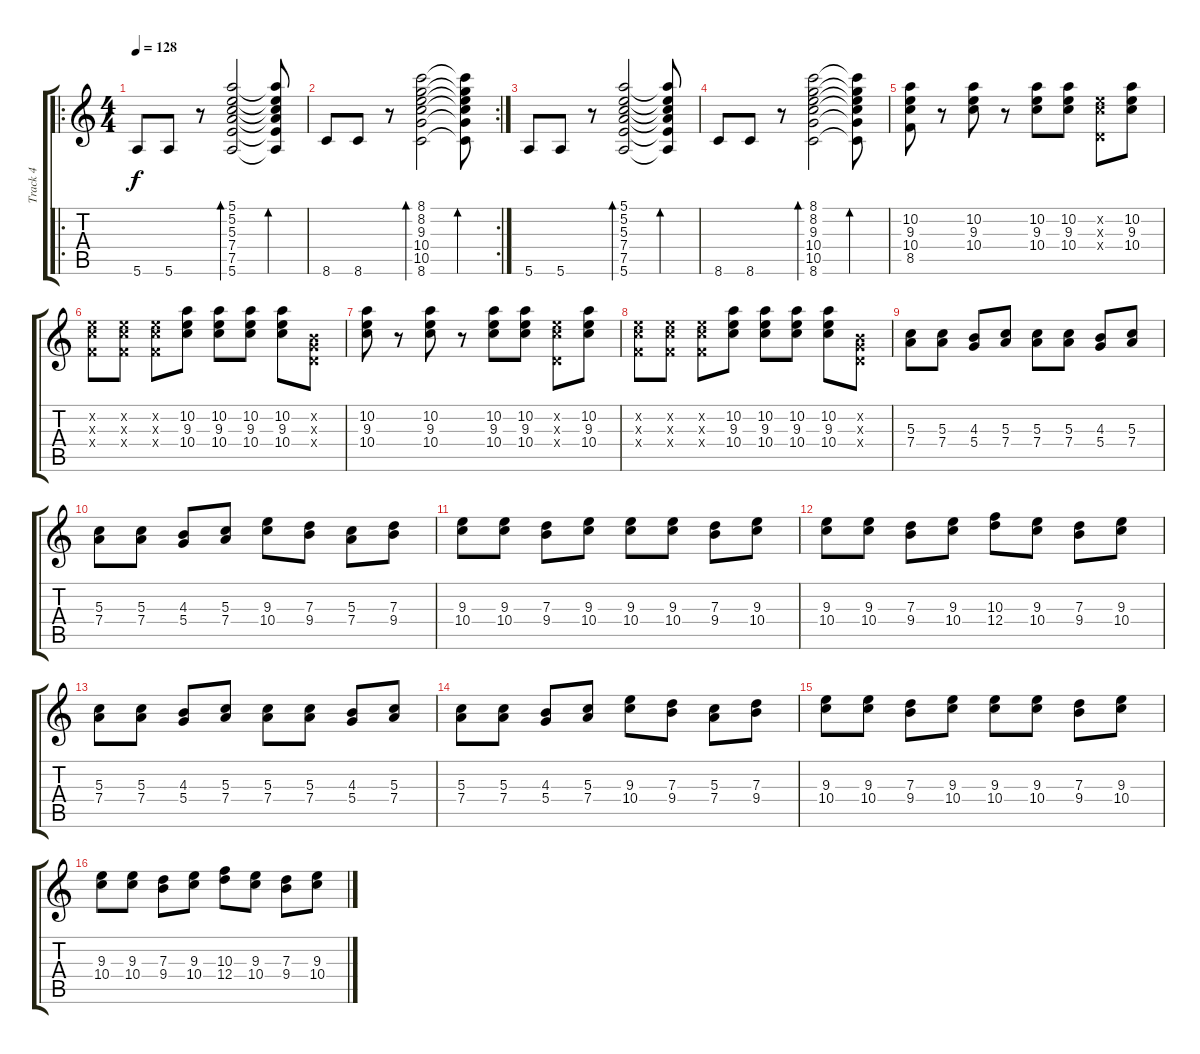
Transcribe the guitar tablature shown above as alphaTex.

\track ("Track 4" "Track 4") {instrument electricguitarclean}
\staff {score tabs}
\tuning (E4 B3 G3 D3 A2 E2) {hide}
\ro
\ts (4 4)
\tempo 128
\clef g2
\ks c
5.6.8{dy f} 5.6.8 r.8 (5.1 5.2 5.3 7.4 7.5 5.6).2{bd 120} (5.1{t} 5.2{t} 5.3{t} 7.4{t} 7.5{t} 5.6{t}).8{bd 240} |
\rc 2
8.6.8 8.6.8 r.8 (8.1 8.2 9.3 10.4 10.5 8.6).2{bd 120} (8.1{t} 8.2{t} 9.3{t} 10.4{t} 10.5{t} 8.6{t}).8{bd 240} |
5.6.8 5.6.8 r.8 (5.1 5.2 5.3 7.4 7.5 5.6).2{bd 120} (5.1{t} 5.2{t} 5.3{t} 7.4{t} 7.5{t} 5.6{t}).8{bd 240} |
8.6.8 8.6.8 r.8 (8.1 8.2 9.3 10.4 10.5 8.6).2{bd 120} (8.1{t} 8.2{t} 9.3{t} 10.4{t} 10.5{t} 8.6{t}).8{bd 240} |
(10.2 9.3 10.4 8.5).8 r.8 (10.2 9.3 10.4).8 r.8 (10.2 9.3 10.4).8 (10.2 9.3 10.4).8 (5.2{x} 5.3{x} 0.4{x}).8 (10.2 9.3 10.4).8 |
(5.2{x} 5.3{x} 3.4{x}).8 (5.2{x} 5.3{x} 3.4{x}).8 (5.2{x} 5.3{x} 3.4{x}).8 (10.2 9.3 10.4).8 (10.2 9.3 10.4).8 (10.2 9.3 10.4).8 (10.2 9.3 10.4).8 (0.2{x} 0.3{x} 0.4{x}).8 |
(10.2 9.3 10.4).8 r.8 (10.2 9.3 10.4).8 r.8 (10.2 9.3 10.4).8 (10.2 9.3 10.4).8 (5.2{x} 5.3{x} 0.4{x}).8 (10.2 9.3 10.4).8 |
(5.2{x} 5.3{x} 3.4{x}).8 (5.2{x} 5.3{x} 3.4{x}).8 (5.2{x} 5.3{x} 3.4{x}).8 (10.2 9.3 10.4).8 (10.2 9.3 10.4).8 (10.2 9.3 10.4).8 (10.2 9.3 10.4).8 (0.2{x} 0.3{x} 0.4{x}).8 |
(5.3 7.4).8 (5.3 7.4).8 (4.3 5.4).8 (5.3 7.4).8 (5.3 7.4).8 (5.3 7.4).8 (4.3 5.4).8 (5.3 7.4).8 |
(5.3 7.4).8 (5.3 7.4).8 (4.3 5.4).8 (5.3 7.4).8 (9.3 10.4).8 (7.3 9.4).8 (5.3 7.4).8 (7.3 9.4).8 |
(9.3 10.4).8 (9.3 10.4).8 (7.3 9.4).8 (9.3 10.4).8 (9.3 10.4).8 (9.3 10.4).8 (7.3 9.4).8 (9.3 10.4).8 |
(9.3 10.4).8 (9.3 10.4).8 (7.3 9.4).8 (9.3 10.4).8 (10.3 12.4).8 (9.3 10.4).8 (7.3 9.4).8 (9.3 10.4).8 |
(5.3 7.4).8 (5.3 7.4).8 (4.3 5.4).8 (5.3 7.4).8 (5.3 7.4).8 (5.3 7.4).8 (4.3 5.4).8 (5.3 7.4).8 |
(5.3 7.4).8 (5.3 7.4).8 (4.3 5.4).8 (5.3 7.4).8 (9.3 10.4).8 (7.3 9.4).8 (5.3 7.4).8 (7.3 9.4).8 |
(9.3 10.4).8 (9.3 10.4).8 (7.3 9.4).8 (9.3 10.4).8 (9.3 10.4).8 (9.3 10.4).8 (7.3 9.4).8 (9.3 10.4).8 |
(9.3 10.4).8 (9.3 10.4).8 (7.3 9.4).8 (9.3 10.4).8 (10.3 12.4).8 (9.3 10.4).8 (7.3 9.4).8 (9.3 10.4).8
